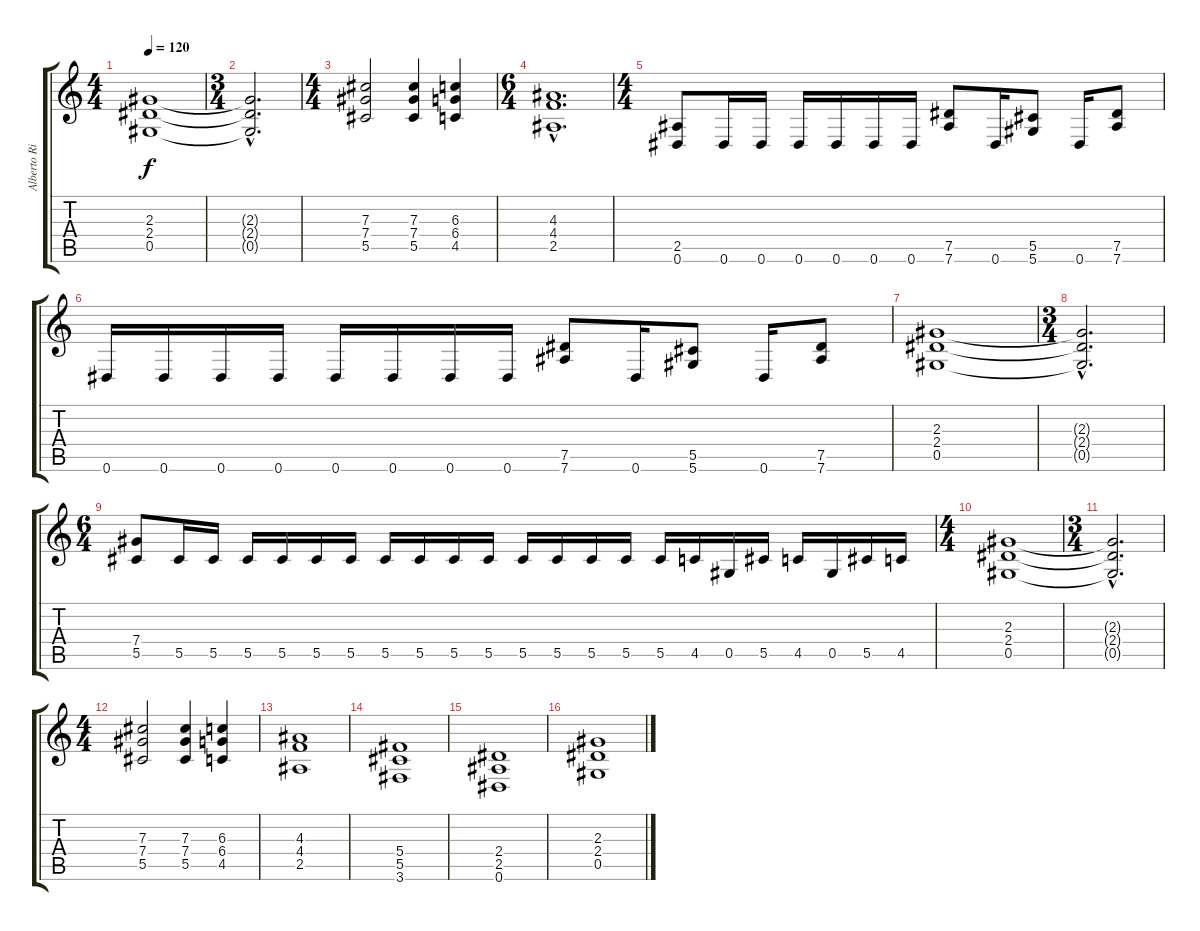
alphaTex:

\track ("Alberto Rionda" "Alberto Ri") {instrument distortionguitar}
\staff {score tabs}
\tuning (Eb4 Bb3 Gb3 Db3 Ab2 Eb2) {hide}
\ts (4 4)
\tempo 120
\clef g2
\ks c
(2.3 2.4 0.5).1{dy f} |
\ts (3 4)
(2.3{hac t} 2.4{hac t} 0.5{hac t}).2{d} |
\ts (4 4)
(7.3 7.4 5.5).2 (7.3 7.4 5.5).4 (6.3 6.4 4.5).4 |
\ts (6 4)
(4.3{hac} 4.4{hac} 2.5{hac}).1{d} |
\ts (4 4)
(2.5 0.6).8 0.6.16 0.6.16 0.6.16 0.6.16 0.6.16 0.6.16 (7.5 7.6).8 0.6.16 (5.5 5.6).8 0.6.16 (7.5 7.6).8 |
0.6.16 0.6.16 0.6.16 0.6.16 0.6.16 0.6.16 0.6.16 0.6.16 (7.5 7.6).8 0.6.16 (5.5 5.6).8 0.6.16 (7.5 7.6).8 |
(2.3 2.4 0.5).1 |
\ts (3 4)
(2.3{hac t} 2.4{hac t} 0.5{hac t}).2{d} |
\ts (6 4)
(7.4 5.5).8 5.5.16 5.5.16 5.5.16 5.5.16 5.5.16 5.5.16 5.5.16 5.5.16 5.5.16 5.5.16 5.5.16 5.5.16 5.5.16 5.5.16 5.5.16 4.5.16 0.5.16 5.5.16 4.5.16 0.5.16 5.5.16 4.5.16 |
\ts (4 4)
(2.3 2.4 0.5).1 |
\ts (3 4)
(2.3{hac t} 2.4{hac t} 0.5{hac t}).2{d} |
\ts (4 4)
(7.3 7.4 5.5).2 (7.3 7.4 5.5).4 (6.3 6.4 4.5).4 |
(4.3 4.4 2.5).1 |
(5.4 5.5 3.6).1 |
(2.4 2.5 0.6).1 |
(2.3 2.4 0.5).1
